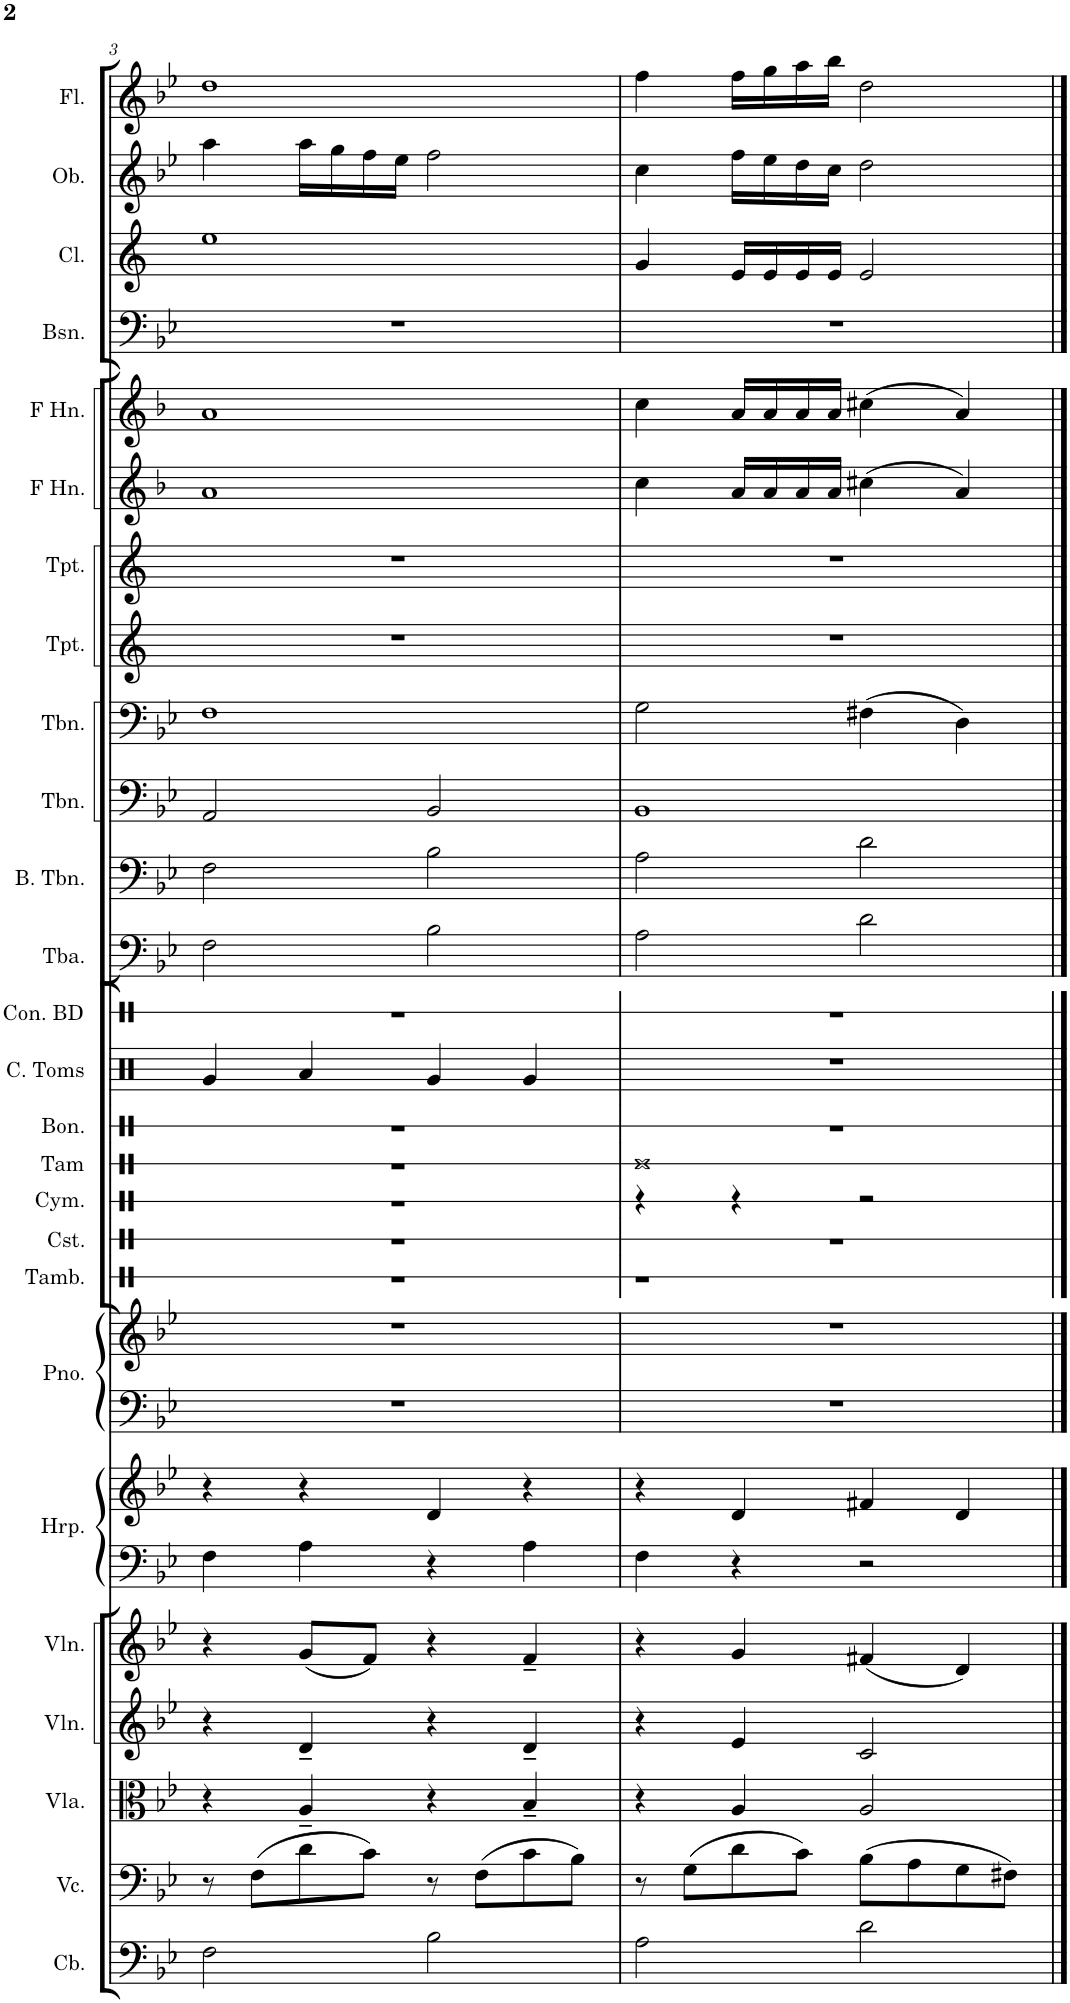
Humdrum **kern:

**kern	**kern	**kern	**kern	**kern	**kern	**kern	**kern	**kern	**kern	**kern	**kern	**kern	**kern	**kern	**kern	**kern	**kern	**kern	**kern	**kern	**kern	**kern	**kern
*part22	*part21	*part20	*part19	*part18	*part17	*part17	*part16	*part16	*part15	*part14	*part13	*part12	*part11	*part10	*part9	*part8	*part7	*part6	*part5	*part4	*part3	*part2	*part1
*staff24	*staff23	*staff22	*staff21	*staff20	*staff19	*staff18	*staff17	*staff16	*staff15	*staff14	*staff13	*staff12	*staff11	*staff10	*staff9	*staff8	*staff7	*staff6	*staff5	*staff4	*staff3	*staff2	*staff1
*I"Contrabass	*I"Violoncello	*I"Viola	*I"Violin 2	*I"Violin 1	*I"Harp	*	*I"Piano	*	*I"Bongos	*I"Concert Toms	*I"Concert Bass Drum	*I"Tuba	*I"Bass Trombone	*I"Trombone	*I"Trombone	*I"Trumpet	*I"Trumpet	*I"Horn in F	*I"Horn in F	*I"Bassoon	*I"Clarinet	*I"Oboe	*I"Flute
*I'Cb.	*I'Vc.	*I'Vla.	*I'Vln.	*I'Vln.	*I'Hrp.	*	*I'Pno.	*	*I'Bon.	*I'C. Toms	*I'Con. BD	*I'Tba.	*I'B. Tbn.	*I'Tbn.	*I'Tbn.	*I'Tpt.	*I'Tpt.	*	*	*I'Bsn.	*I'Cl.	*I'Ob.	*I'Fl.
!!LO:PB:g=z
*clefF4	*clefF4	*clefC3	*clefG2	*clefG2	*clefF4	*clefG2	*clefF4	*clefG2	*clefX	*clefX	*clefX	*clefF4	*clefF4	*clefF4	*clefF4	*clefG2	*clefG2	*clefG2	*clefG2	*clefF4	*clefG2	*clefG2	*clefG2
*Trd7c12	*	*	*	*	*	*	*	*	*	*	*	*	*	*	*	*Trd1c2	*Trd1c2	*Trd4c7	*Trd4c7	*	*Trd1c2	*	*
*k[b-e-]	*k[b-e-]	*k[b-e-]	*k[b-e-]	*k[b-e-]	*k[b-e-]	*k[b-e-]	*k[b-e-]	*k[b-e-]	*k[]	*k[]	*k[]	*k[b-e-]	*k[b-e-]	*k[b-e-]	*k[b-e-]	*k[]	*k[]	*k[b-]	*k[b-]	*k[b-e-]	*k[]	*k[b-e-]	*k[b-e-]
*M4/4	*M4/4	*M4/4	*M4/4	*M4/4	*M4/4	*M4/4	*M4/4	*M4/4	*M4/4	*M4/4	*M4/4	*M4/4	*M4/4	*M4/4	*M4/4	*M4/4	*M4/4	*M4/4	*M4/4	*M4/4	*M4/4	*M4/4	*M4/4
=3	=3	=3	=3	=3	=3	=3	=3	=3	=3	=3	=3	=3	=3	=3	=3	=3	=3	=3	=3	=3	=3	=3	=3
2F\	8r	4r	4r	4r	4F\	4r	1r	1r	1r	4Rg/	1r	2F\	2F\	2AA/	1F	1r	1r	1a	1a	1r	1ee	4aa\	1dd
.	(8F\L	.	.	.	.	.	.	.	.	.	.	.	.	.	.	.	.	.	.	.	.	.	.
.	8d\	4A~/	4d~/	(8g/L	4A\	4r	.	.	.	4Ra/	.	.	.	.	.	.	.	.	.	.	.	16aa\LL	.
.	.	.	.	.	.	.	.	.	.	.	.	.	.	.	.	.	.	.	.	.	.	16gg\	.
.	8c\J)	.	.	8f/J)	.	.	.	.	.	.	.	.	.	.	.	.	.	.	.	.	.	16ff\	.
.	.	.	.	.	.	.	.	.	.	.	.	.	.	.	.	.	.	.	.	.	.	16ee-\JJ	.
2B-\	8r	4r	4r	4r	4r	4d/	.	.	.	4Rg/	.	2B-\	2B-\	2BB-/	.	.	.	.	.	.	.	2ff\	.
.	(8F\L	.	.	.	.	.	.	.	.	.	.	.	.	.	.	.	.	.	.	.	.	.	.
.	8c\	4B-~/	4d~/	4f~/	4A\	4r	.	.	.	4Rg/	.	.	.	.	.	.	.	.	.	.	.	.	.
.	8B-\J)	.	.	.	.	.	.	.	.	.	.	.	.	.	.	.	.	.	.	.	.	.	.
=4	=4	=4	=4	=4	=4	=4	=4	=4	=4	=4	=4	=4	=4	=4	=4	=4	=4	=4	=4	=4	=4	=4	=4
2A\	8r	4r	4r	4r	4F\	4r	1r	1r	1r	1r	1r	2A\	2A\	1BB-	2G\	1r	1r	4cc\	4cc\	1r	4g/	4cc\	4ff\
.	(8G\L	.	.	.	.	.	.	.	.	.	.	.	.	.	.	.	.	.	.	.	.	.	.
.	8d\	4A/	4e-/	4g/	4r	4d/	.	.	.	.	.	.	.	.	.	.	.	16a/LL	16a/LL	.	16e/LL	16ff\LL	16ff\LL
.	.	.	.	.	.	.	.	.	.	.	.	.	.	.	.	.	.	16a/	16a/	.	16e/	16ee-\	16gg\
.	8c\J)	.	.	.	.	.	.	.	.	.	.	.	.	.	.	.	.	16a/	16a/	.	16e/	16dd\	16aa\
.	.	.	.	.	.	.	.	.	.	.	.	.	.	.	.	.	.	16a/JJ	16a/JJ	.	16e/JJ	16cc\JJ	16bb-\JJ
2d\	(8B-\L	2A/	2c/	(4f#X/	2r	4f#X/	.	.	.	.	.	2d\	2d\	.	(4F#X\	.	.	(4cc#X\	(4cc#X\	.	2e/	2dd\	2dd\
.	8A\	.	.	.	.	.	.	.	.	.	.	.	.	.	.	.	.	.	.	.	.	.	.
.	8G\	.	.	4d/)	.	4d/	.	.	.	.	.	.	.	.	4D\)	.	.	4a/)	4a/)	.	.	.	.
.	8F#X\J)	.	.	.	.	.	.	.	.	.	.	.	.	.	.	.	.	.	.	.	.	.	.
==	==	==	==	==	==	==	==	==	==	==	==	==	==	==	==	==	==	==	==	==	==	==	==
*-	*-	*-	*-	*-	*-	*-	*-	*-	*-	*-	*-	*-	*-	*-	*-	*-	*-	*-	*-	*-	*-	*-	*-
